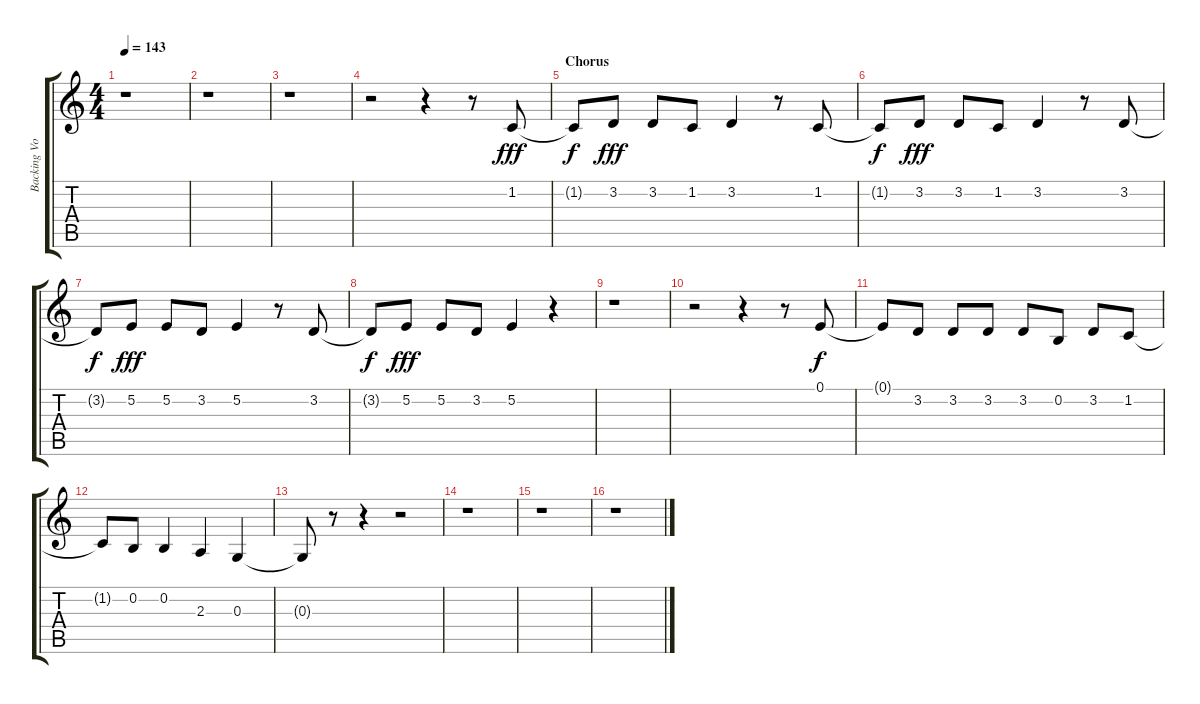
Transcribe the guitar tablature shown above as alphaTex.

\track ("Backing Vox" "Backing Vo") {instrument drawbarorgan}
\staff {score tabs}
\tuning (E4 B3 G3 D3 A2 E2) {hide}
\ts (4 4)
\tempo 143
\clef g2
\ks c
r.1{dy fff} |
r.1 |
r.1 |
r.2 r.4 r.8 1.2.8 |
\section ("" "Chorus")
1.2{t}.8{dy f} 3.2.8{dy fff} 3.2.8 1.2.8 3.2.4 r.8 1.2.8 |
1.2{t}.8{dy f} 3.2.8{dy fff} 3.2.8 1.2.8 3.2.4 r.8 3.2.8 |
3.2{t}.8{dy f} 5.2.8{dy fff} 5.2.8 3.2.8 5.2.4 r.8 3.2.8 |
3.2{t}.8{dy f} 5.2.8{dy fff} 5.2.8 3.2.8 5.2.4 r.4 |
r.1 |
r.2 r.4 r.8 0.1.8{dy f} |
0.1{t}.8 3.2.8 3.2.8 3.2.8 3.2.8 0.2.8 3.2.8 1.2.8 |
1.2{t}.8 0.2.8 0.2.4 2.3.4 0.3.4 |
0.3{t}.8 r.8 r.4 r.2 |
r.1 |
r.1 |
r.1
